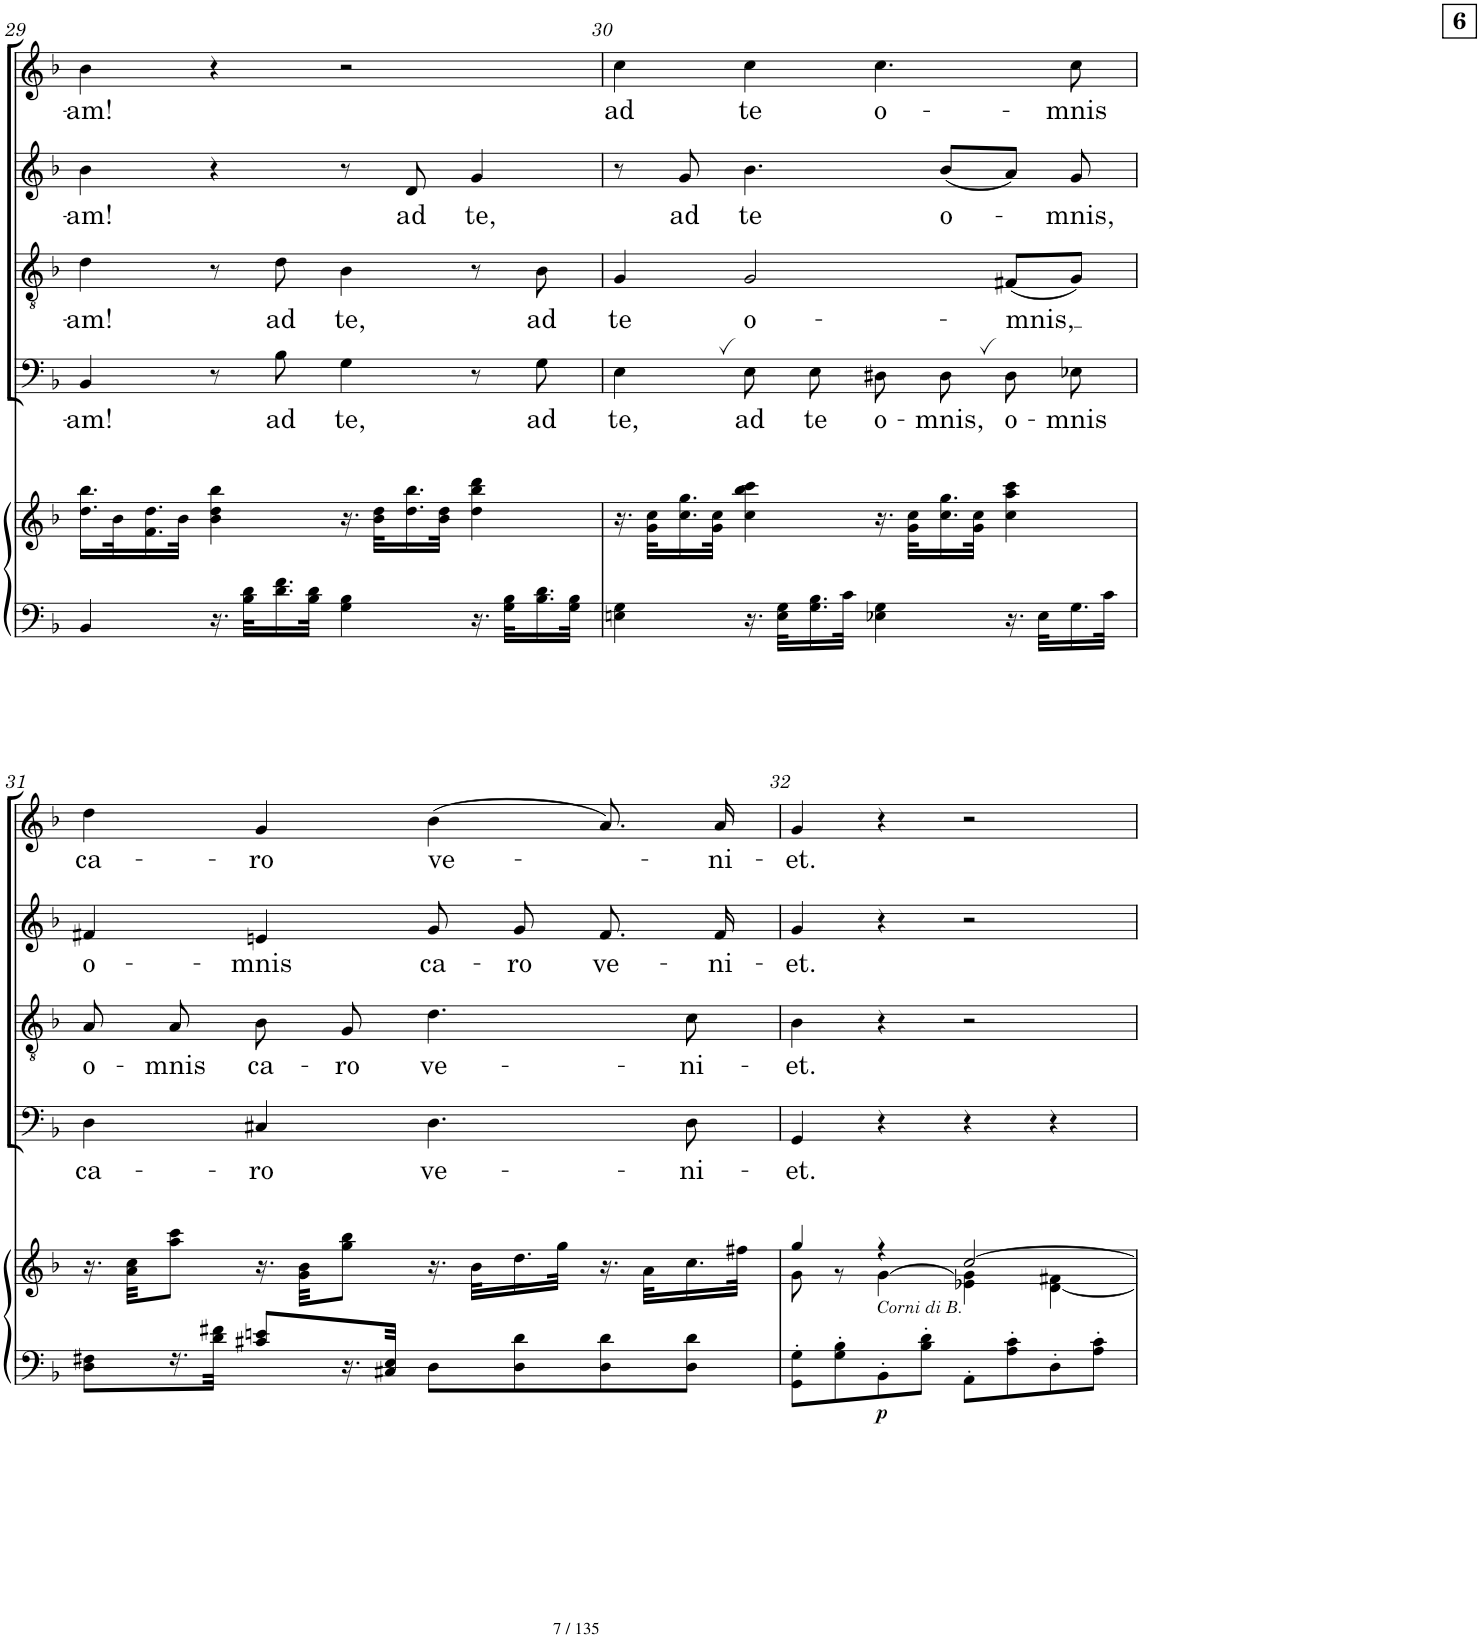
**kern	**kern	**dynam	**kern	**text	**kern	**text	**kern	**text	**kern	**text
*part5	*part5	*part5	*part4	*part4	*part3	*part3	*part2	*part2	*part1	*part1
*staff6	*staff5	*staff5/6	*staff4	*staff4	*staff3	*staff3	*staff2	*staff2	*staff1	*staff1
*I"Piano	*	*	*I"Bass	*	*I"Tenor	*	*I"Alto	*	*I"Soprano	*
*I'Pno	*	*	*	*	*	*	*	*	*	*
!!LO:PB:g=z
*clefF4	*clefG2	*	*clefF4	*	*clefGv2	*	*clefG2	*	*clefG2	*
*	*	*	*	*	*	*	*ITrd1c2	*	*	*
*k[b-]	*k[b-]	*	*k[b-]	*	*k[b-]	*	*k[b-]	*	*k[b-]	*
*M4/4	*M4/4	*	*M4/4	*	*M4/4	*	*M4/4	*	*M4/4	*
*met(c)	*met(c)	*	*met(c)	*	*met(c)	*	*met(c)	*	*met(c)	*
=29	=29	=29	=29	=29	=29	=29	=29	=29	=29	=29
!	!	!	!	!LO:LY:b	!	!LO:LY:b	!	!LO:LY:b	!	!LO:LY:b
4BB-/	16.dd\ 16.bb-\LL	.	4BB-!/	-am!	4d!\	-am!	4b-!\	-am!	4b-!\	-am!
.	32b-\K	.	.	.	.	.	.	.	.	.
.	16.f\ 16.dd\	.	.	.	.	.	.	.	.	.
.	32b-\JJk	.	.	.	.	.	.	.	.	.
16.r	4b-\ 4dd\ 4bb-\	.	8r	.	8r	.	4r	.	4r	.
32B-\ 32d\KLL	.	.	.	.	.	.	.	.	.	.
!	!	!	!	!LO:LY:b	!	!LO:LY:b	!	!	!	!
16.d\ 16.f\	.	.	8B-!\	ad	8d!\	ad	.	.	.	.
32B-\ 32d\JJk	.	.	.	.	.	.	.	.	.	.
!	!	!	!	!LO:LY:b	!	!LO:LY:b	!	!	!	!
4G\ 4B-\	16.r	.	4G!\	te,	4B-!\	te,	8r	.	2r	.
.	32b-\ 32dd\KLL	.	.	.	.	.	.	.	.	.
!	!	!	!	!	!	!	!	!LO:LY:b	!	!
.	16.dd\ 16.bb-\	.	.	.	.	.	8d!/	ad	.	.
.	32b-\ 32dd\JJk	.	.	.	.	.	.	.	.	.
!	!	!	!	!	!	!	!	!LO:LY:b	!	!
16.r	4dd\ 4bb-\ 4ddd\	.	8r	.	8r	.	4g!/	te,	.	.
32G\ 32B-\KLL	.	.	.	.	.	.	.	.	.	.
!	!	!	!	!LO:LY:b	!	!LO:LY:b	!	!	!	!
16.B-\ 16.d\	.	.	8G!\	ad	8B-!\	ad	.	.	.	.
32G\ 32B-\JJk	.	.	.	.	.	.	.	.	.	.
=30	=30	=30	=30	=30	=30	=30	=30	=30	=30	=30
!	!	!	!	!LO:LY:b	!	!LO:LY:b	!	!	!	!LO:LY:b
4En\ 4G\	16.r	.	4E,!\	te,	4G!/	te	8r	.	4cc!\	ad
.	32g\ 32cc\KLL	.	.	.	.	.	.	.	.	.
!	!	!	!	!	!	!	!	!LO:LY:b	!	!
.	16.cc\ 16.gg\	.	.	.	.	.	8g!/	ad	.	.
.	32g\ 32cc\JJk	.	.	.	.	.	.	.	.	.
!	!	!	!	!LO:LY:b	!	!LO:LY:b	!	!LO:LY:b	!	!LO:LY:b
16.r	4cc\ 4bb-\ 4ccc\	.	8E!\L	ad	2G!/	o-	4.b-!\	te	4cc!\	te
32E\ 32G\KLL	.	.	.	.	.	.	.	.	.	.
!	!	!	!	!LO:LY:b	!	!	!	!	!	!
16.G\ 16.B-\	.	.	8E!\J	te	.	.	.	.	.	.
32c\JJk	.	.	.	.	.	.	.	.	.	.
!	!	!	!	!LO:LY:b	!	!	!	!	!	!LO:LY:b
4E-X\ 4G\	16.r	.	8D#X!\L	o-	.	.	.	.	4.cc!\	o-
.	32g\ 32cc\KLL	.	.	.	.	.	.	.	.	.
!	!	!	!	!LO:LY:b	!	!	!	!LO:LY:b	!	!
.	16.cc\ 16.gg\	.	8D#,!\J	-mnis,	.	.	(8b-!/L	o-	.	.
.	32g\ 32cc\JJk	.	.	.	.	.	.	.	.	.
!	!	!	!	!LO:LY:b	!	!LO:LY:b	!	!	!	!
16.r	4cc\ 4aa\ 4ccc\	.	8D#!\L	o-	(8F#X!/L	-mnis,	8a!/J)	.	.	.
32E-\KLL	.	.	.	.	.	.	.	.	.	.
!	!	!	!	!LO:LY:b	!	!	!	!LO:LY:b	!	!LO:LY:b
16.G\	.	.	8E-X!\J	-mnis	8G!/J)	.	8g!/	-mnis,	8cc!\	-mnis
32c\JJk	.	.	.	.	.	.	.	.	.	.
!!LO:LB:g=z
=31	=31	=31	=31	=31	=31	=31	=31	=31	=31	=31
!	!	!	!	!LO:LY:b	!	!LO:LY:b	!	!LO:LY:b	!	!LO:LY:b
8D\ 8F#X\L	16.r	.	4D!\	ca-	8A!/	o-	4f#X!/	o-	4dd!\	ca-
.	32a\ 32cc\KKL	.	.	.	.	.	.	.	.	.
!	!	!	!	!	!	!LO:LY:b	!	!	!	!
16.r	8aa\ 8ccc\J	.	.	.	8A!/	-mnis	.	.	.	.
32d\ 32f#X\JJk	.	.	.	.	.	.	.	.	.	.
!	!	!	!	!LO:LY:b	!	!LO:LY:b	!	!LO:LY:b	!	!LO:LY:b
8c#X/ 8en/L	16.r	.	4C#X!/	-ro	8B-!\	ca-	4en!/	-mnis	4g!/	-ro
.	32g\ 32b-\KKL	.	.	.	.	.	.	.	.	.
!	!	!	!	!	!	!LO:LY:b	!	!	!	!
16.r	8gg\ 8bb-\J	.	.	.	8G!/	-ro	.	.	.	.
32C#X/ 32E/JJk	.	.	.	.	.	.	.	.	.	.
!	!	!	!	!LO:LY:b	!	!LO:LY:b	!	!LO:LY:b	!	!LO:LY:b
8D\L	16.r	.	4.D!\	ve-	4.d!\	ve-	8g!/	ca-	(4b-!\	ve-
.	32b-\KLL	.	.	.	.	.	.	.	.	.
!	!	!	!	!	!	!	!	!LO:LY:b	!	!
8D\ 8d\	16.dd\	.	.	.	.	.	8g!/	-ro	.	.
.	32gg\JJk	.	.	.	.	.	.	.	.	.
!	!	!	!	!	!	!	!	!LO:LY:b	!	!
8D\ 8d\	16.r	.	.	.	.	.	8.f#!/	ve-	8.a!/L)	.
.	32a\KLL	.	.	.	.	.	.	.	.	.
!	!	!	!	!LO:LY:b	!	!LO:LY:b	!	!	!	!
8D\ 8d\J	16.cc\	.	8D!\	-ni-	8c!\	-ni-	.	.	.	.
!	!	!	!	!	!	!	!	!LO:LY:b	!	!LO:LY:b
.	.	.	.	.	.	.	16f#!/	-ni-	16a!/Jk	-ni-
.	32ff#X\JJk	.	.	.	.	.	.	.	.	.
=32	=32	=32	=32	=32	=32	=32	=32	=32	=32	=32
*	*^	*	*	*	*	*	*	*	*	*
!	!	!	!	!	!LO:LY:b	!	!LO:LY:b	!	!LO:LY:b	!	!LO:LY:b
8GG\' 8G\'L	4gg/	8g\	.	4GG!/	-et.	4B-!\	-et.	4g!/	-et.	4g!/	-et.
8G\' 8B-\'	.	8r	.	.	.	.	.	.	.	.	.
!	!LO:TX:b:i:t=Corni di B.	!	!	!	!	!	!	!	!	!	!
!	!	!	!LO:DY:b=2	!	!	!	!	!	!	!	!
8BB-'\	4r	[>4g\	p	4r	.	4r	.	4r	.	4r	.
8B-\' 8d\'J	.	.	.	.	.	.	.	.	.	.	.
8AA'\L	[2cc/	4e-X\ 4g\]	.	4r	.	2r	.	2r	.	2r	.
8A\' 8c\'	.	.	.	.	.	.	.	.	.	.	.
8D'\	.	[4d\ 4f#X\	.	4r	.	.	.	.	.	.	.
8A\' 8c\'J	.	.	.	.	.	.	.	.	.	.	.
*	*v	*v	*	*	*	*	*	*	*	*	*
=	=	=	=	=	=	=	=	=	=	=
*-	*-	*-	*-	*-	*-	*-	*-	*-	*-	*-
